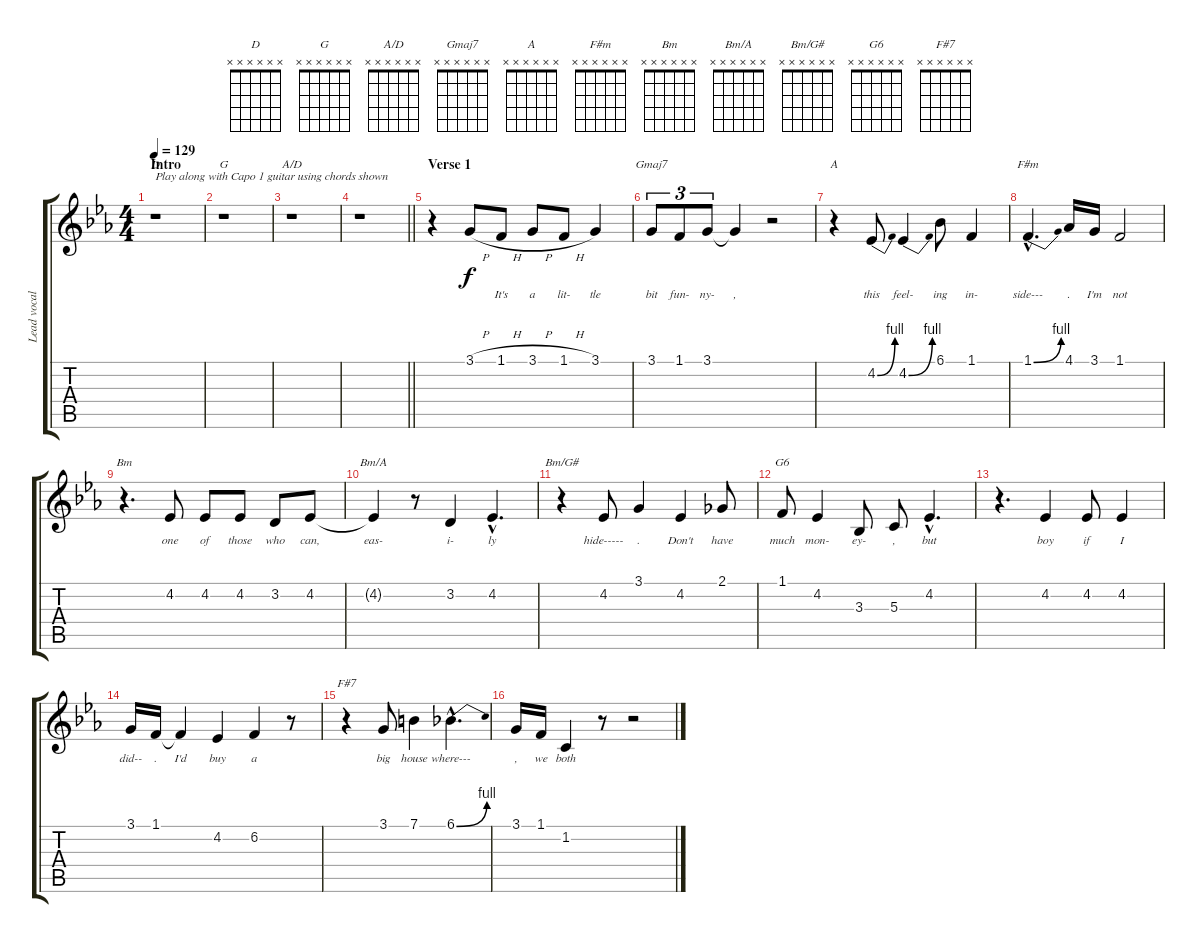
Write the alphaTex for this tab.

\track ("Lead vocal" "Lead vocal") {instrument flute}
\staff {score tabs}
\tuning (E4 B3 G3 D3 A2 E2) {hide}
\chord ("D" x x x x x x)
\chord ("G" x x x x x x)
\chord ("A/D" x x x x x x)
\chord ("Gmaj7" x x x x x x)
\chord ("A" x x x x x x)
\chord ("F#m" x x x x x x)
\chord ("Bm" x x x x x x)
\chord ("Bm/A" x x x x x x)
\chord ("Bm/G#" x x x x x x)
\chord ("G6" x x x x x x)
\chord ("F#7" x x x x x x)
\ts (4 4)
\section ("" "Intro")
\tempo 129
\clef g2
\ks eb
r.1{ch "D" txt "Play along with Capo 1 guitar using chords shown" dy f instrument flute} |
r.1{ch "G"} |
r.1{ch "A/D"} |
\barLineRight lightlight
r.1 |
\section ("" "Verse 1")
r.4 3.1{h}.8{lyrics (0 "") lyrics (1 "") lyrics (2 "") lyrics (3 "") lyrics (4 "")} 1.1{h}.8{lyrics (0 "It's") lyrics (1 "") lyrics (2 "") lyrics (3 "") lyrics (4 "")} 3.1{h}.8{lyrics (0 "a") lyrics (1 "") lyrics (2 "") lyrics (3 "") lyrics (4 "")} 1.1{h}.8{lyrics (0 "lit-") lyrics (1 "") lyrics (2 "") lyrics (3 "") lyrics (4 "")} 3.1.4{lyrics (0 "tle") lyrics (1 "") lyrics (2 "") lyrics (3 "") lyrics (4 "")} |
3.1.8{tu (3 2) ch "Gmaj7" lyrics (0 "bit") lyrics (1 "") lyrics (2 "") lyrics (3 "") lyrics (4 "")} 1.1.8{tu (3 2) lyrics (0 "fun-") lyrics (1 "") lyrics (2 "") lyrics (3 "") lyrics (4 "")} 3.1.8{tu (3 2) lyrics (0 "ny-") lyrics (1 "") lyrics (2 "") lyrics (3 "") lyrics (4 "")} 3.1{t}.4{lyrics (0 ",") lyrics (1 "") lyrics (2 "") lyrics (3 "") lyrics (4 "")} r.2 |
r.4{ch "A"} 4.2{be (bend 0 0 60 4)}.8{lyrics (0 "this") lyrics (1 "") lyrics (2 "") lyrics (3 "") lyrics (4 "")} 4.2{be (bend 0 0 60 4)}.4{lyrics (0 "feel-") lyrics (1 "") lyrics (2 "") lyrics (3 "") lyrics (4 "")} 6.1.8{lyrics (0 "ing") lyrics (1 "") lyrics (2 "") lyrics (3 "") lyrics (4 "")} 1.1.4{lyrics (0 "in-") lyrics (1 "") lyrics (2 "") lyrics (3 "") lyrics (4 "")} |
1.1{be (bend 0 0 60 4) hac}.4{d ch "F#m" lyrics (0 "side---") lyrics (1 "") lyrics (2 "") lyrics (3 "") lyrics (4 "")} 4.1.16{lyrics (0 ".") lyrics (1 "") lyrics (2 "") lyrics (3 "") lyrics (4 "")} 3.1.16{lyrics (0 "I'm") lyrics (1 "") lyrics (2 "") lyrics (3 "") lyrics (4 "")} 1.1.2{lyrics (0 "not") lyrics (1 "") lyrics (2 "") lyrics (3 "") lyrics (4 "")} |
r.4{d ch "Bm"} 4.2.8{lyrics (0 "one") lyrics (1 "") lyrics (2 "") lyrics (3 "") lyrics (4 "")} 4.2.8{lyrics (0 "of") lyrics (1 "") lyrics (2 "") lyrics (3 "") lyrics (4 "")} 4.2.8{lyrics (0 "those") lyrics (1 "") lyrics (2 "") lyrics (3 "") lyrics (4 "")} 3.2.8{lyrics (0 "who") lyrics (1 "") lyrics (2 "") lyrics (3 "") lyrics (4 "")} 4.2.8{lyrics (0 "can,") lyrics (1 "") lyrics (2 "") lyrics (3 "") lyrics (4 "")} |
4.2{t}.4{ch "Bm/A" lyrics (0 "eas-") lyrics (1 "") lyrics (2 "") lyrics (3 "") lyrics (4 "")} r.8 3.2.4{lyrics (0 "i-") lyrics (1 "") lyrics (2 "") lyrics (3 "") lyrics (4 "")} 4.2{hac}.4{d lyrics (0 "ly") lyrics (1 "") lyrics (2 "") lyrics (3 "") lyrics (4 "")} |
r.4{ch "Bm/G#"} 4.2.8{lyrics (0 "hide-----") lyrics (1 "") lyrics (2 "") lyrics (3 "") lyrics (4 "")} 3.1.4{lyrics (0 ".") lyrics (1 "") lyrics (2 "") lyrics (3 "") lyrics (4 "")} 4.2.4{lyrics (0 "Don't") lyrics (1 "") lyrics (2 "") lyrics (3 "") lyrics (4 "")} 2.1.8{lyrics (0 "have") lyrics (1 "") lyrics (2 "") lyrics (3 "") lyrics (4 "")} |
1.1.8{ch "G6" lyrics (0 "much") lyrics (1 "") lyrics (2 "") lyrics (3 "") lyrics (4 "")} 4.2.4{lyrics (0 "mon-") lyrics (1 "") lyrics (2 "") lyrics (3 "") lyrics (4 "")} 3.3.8{lyrics (0 "ey-") lyrics (1 "") lyrics (2 "") lyrics (3 "") lyrics (4 "")} 5.3.8{lyrics (0 ",") lyrics (1 "") lyrics (2 "") lyrics (3 "") lyrics (4 "")} 4.2{hac}.4{d lyrics (0 "but") lyrics (1 "") lyrics (2 "") lyrics (3 "") lyrics (4 "")} |
r.4{d} 4.2.4{lyrics (0 "boy") lyrics (1 "") lyrics (2 "") lyrics (3 "") lyrics (4 "")} 4.2.8{lyrics (0 "if") lyrics (1 "") lyrics (2 "") lyrics (3 "") lyrics (4 "")} 4.2.4{lyrics (0 "I") lyrics (1 "") lyrics (2 "") lyrics (3 "") lyrics (4 "")} |
3.1.16{lyrics (0 "did--") lyrics (1 "") lyrics (2 "") lyrics (3 "") lyrics (4 "")} 1.1.16{lyrics (0 ".") lyrics (1 "") lyrics (2 "") lyrics (3 "") lyrics (4 "")} 1.1{t}.4{lyrics (0 "I'd") lyrics (1 "") lyrics (2 "") lyrics (3 "") lyrics (4 "")} 4.2.4{lyrics (0 "buy") lyrics (1 "") lyrics (2 "") lyrics (3 "") lyrics (4 "")} 6.2.4{lyrics (0 "a") lyrics (1 "") lyrics (2 "") lyrics (3 "") lyrics (4 "")} r.8 |
r.4{ch "F#7"} 3.1.8{lyrics (0 "big") lyrics (1 "") lyrics (2 "") lyrics (3 "") lyrics (4 "")} 7.1.4{lyrics (0 "house") lyrics (1 "") lyrics (2 "") lyrics (3 "") lyrics (4 "")} 6.1{be (bend 0 0 60 4) hac}.4{d lyrics (0 "where---") lyrics (1 "") lyrics (2 "") lyrics (3 "") lyrics (4 "")} |
3.1.16{lyrics (0 ",") lyrics (1 "") lyrics (2 "") lyrics (3 "") lyrics (4 "")} 1.1.16{lyrics (0 "we") lyrics (1 "") lyrics (2 "") lyrics (3 "") lyrics (4 "")} 1.2.4{lyrics (0 "both") lyrics (1 "") lyrics (2 "") lyrics (3 "") lyrics (4 "")} r.8 r.2
